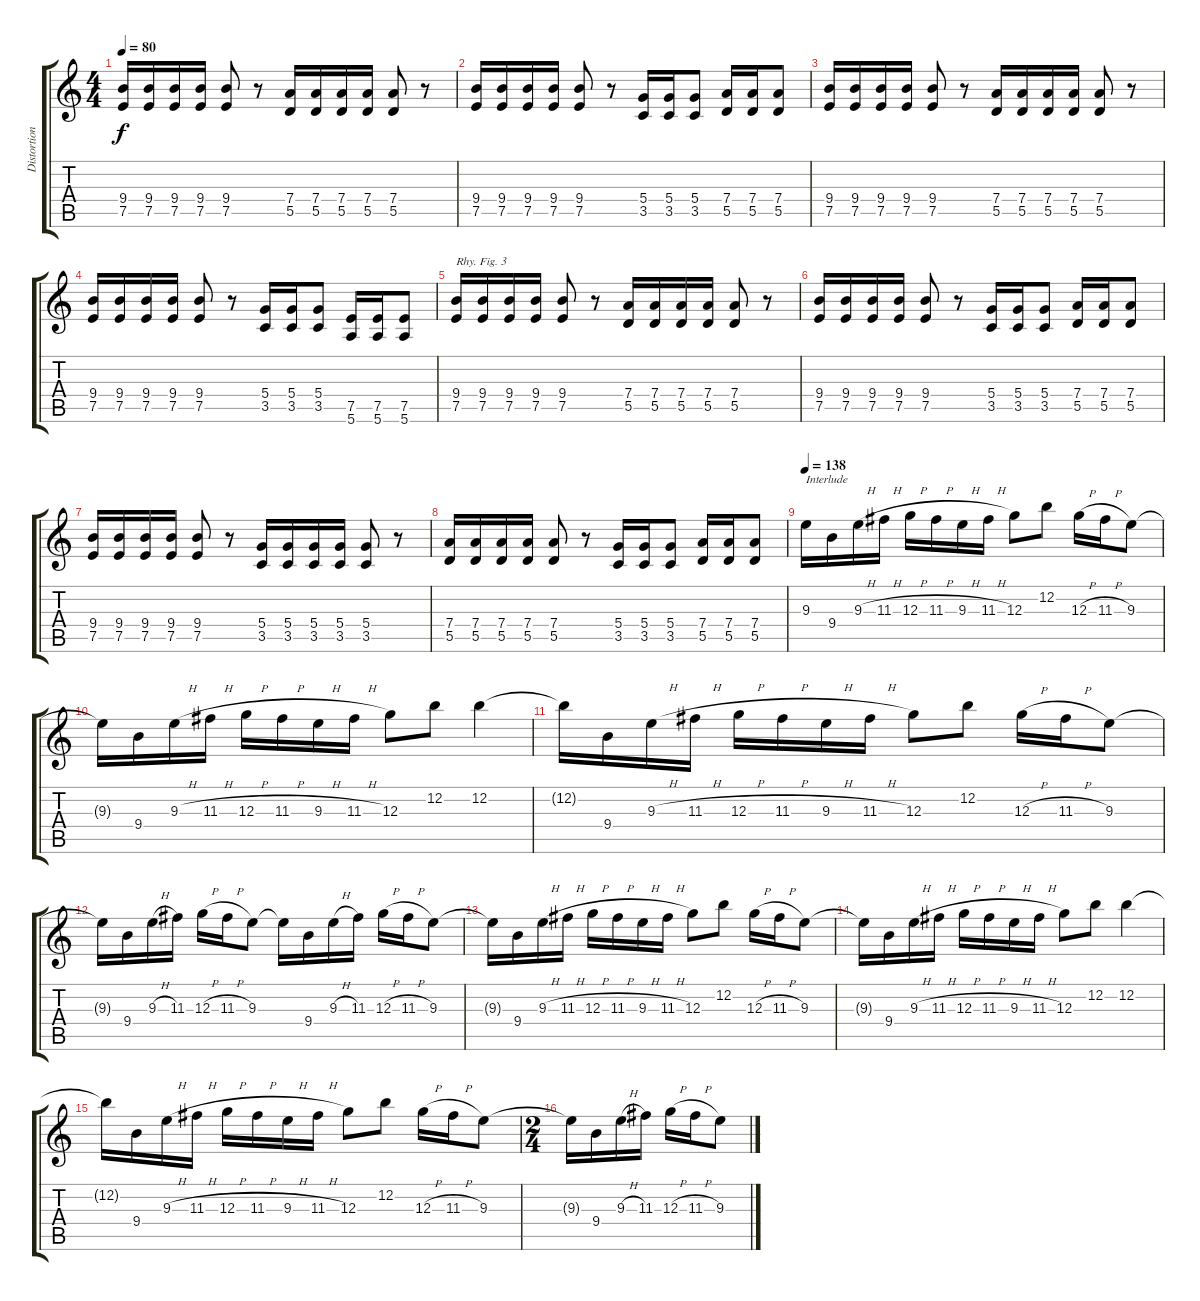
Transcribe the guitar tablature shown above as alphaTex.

\track ("Distortion Guitar 3" "Distortion") {instrument distortionguitar}
\staff {score tabs}
\tuning (E4 B3 G3 D3 A2 E2) {hide}
\ts (4 4)
\tempo 80
\clef g2
\ks c
(9.4 7.5).16{dy f} (9.4 7.5).16 (9.4 7.5).16 (9.4 7.5).16 (9.4 7.5).8 r.8 (7.4 5.5).16 (7.4 5.5).16 (7.4 5.5).16 (7.4 5.5).16 (7.4 5.5).8 r.8 |
(9.4 7.5).16 (9.4 7.5).16 (9.4 7.5).16 (9.4 7.5).16 (9.4 7.5).8 r.8 (5.4 3.5).16 (5.4 3.5).16 (5.4 3.5).8 (7.4 5.5).16 (7.4 5.5).16 (7.4 5.5).8 |
(9.4 7.5).16 (9.4 7.5).16 (9.4 7.5).16 (9.4 7.5).16 (9.4 7.5).8 r.8 (7.4 5.5).16 (7.4 5.5).16 (7.4 5.5).16 (7.4 5.5).16 (7.4 5.5).8 r.8 |
(9.4 7.5).16 (9.4 7.5).16 (9.4 7.5).16 (9.4 7.5).16 (9.4 7.5).8 r.8 (5.4 3.5).16 (5.4 3.5).16 (5.4 3.5).8 (7.5 5.6).16 (7.5 5.6).16 (7.5 5.6).8 |
(9.4 7.5).16{txt "Rhy. Fig. 3"} (9.4 7.5).16 (9.4 7.5).16 (9.4 7.5).16 (9.4 7.5).8 r.8 (7.4 5.5).16 (7.4 5.5).16 (7.4 5.5).16 (7.4 5.5).16 (7.4 5.5).8 r.8 |
(9.4 7.5).16 (9.4 7.5).16 (9.4 7.5).16 (9.4 7.5).16 (9.4 7.5).8 r.8 (5.4 3.5).16 (5.4 3.5).16 (5.4 3.5).8 (7.4 5.5).16 (7.4 5.5).16 (7.4 5.5).8 |
(9.4 7.5).16 (9.4 7.5).16 (9.4 7.5).16 (9.4 7.5).16 (9.4 7.5).8 r.8 (5.4 3.5).16 (5.4 3.5).16 (5.4 3.5).16 (5.4 3.5).16 (5.4 3.5).8 r.8 |
(7.4 5.5).16 (7.4 5.5).16 (7.4 5.5).16 (7.4 5.5).16 (7.4 5.5).8 r.8 (5.4 3.5).16 (5.4 3.5).16 (5.4 3.5).8 (7.4 5.5).16 (7.4 5.5).16 (7.4 5.5).8 |
\tempo 138
9.3.16{txt "Interlude"} 9.4.16 9.3{h}.16 11.3{h}.16 12.3{h}.16 11.3{h}.16 9.3{h}.16 11.3{h}.16 12.3.8 12.2.8 12.3{h}.16 11.3{h}.16 9.3.8 |
9.3{t}.16 9.4.16 9.3{h}.16 11.3{h}.16 12.3{h}.16 11.3{h}.16 9.3{h}.16 11.3{h}.16 12.3.8 12.2.8 12.2.4 |
12.2{t}.16 9.4.16 9.3{h}.16 11.3{h}.16 12.3{h}.16 11.3{h}.16 9.3{h}.16 11.3{h}.16 12.3.8 12.2.8 12.3{h}.16 11.3{h}.16 9.3.8 |
9.3{t}.16 9.4.16 9.3{h}.16 11.3.16 12.3{h}.16 11.3{h}.16 9.3.8 9.3{t}.16 9.4.16 9.3{h}.16 11.3.16 12.3{h}.16 11.3{h}.16 9.3.8 |
9.3{t}.16 9.4.16 9.3{h}.16 11.3{h}.16 12.3{h}.16 11.3{h}.16 9.3{h}.16 11.3{h}.16 12.3.8 12.2.8 12.3{h}.16 11.3{h}.16 9.3.8 |
9.3{t}.16 9.4.16 9.3{h}.16 11.3{h}.16 12.3{h}.16 11.3{h}.16 9.3{h}.16 11.3{h}.16 12.3.8 12.2.8 12.2.4 |
12.2{t}.16 9.4.16 9.3{h}.16 11.3{h}.16 12.3{h}.16 11.3{h}.16 9.3{h}.16 11.3{h}.16 12.3.8 12.2.8 12.3{h}.16 11.3{h}.16 9.3.8 |
\ts (2 4)
9.3{t}.16 9.4.16 9.3{h}.16 11.3.16 12.3{h}.16 11.3{h}.16 9.3.8
